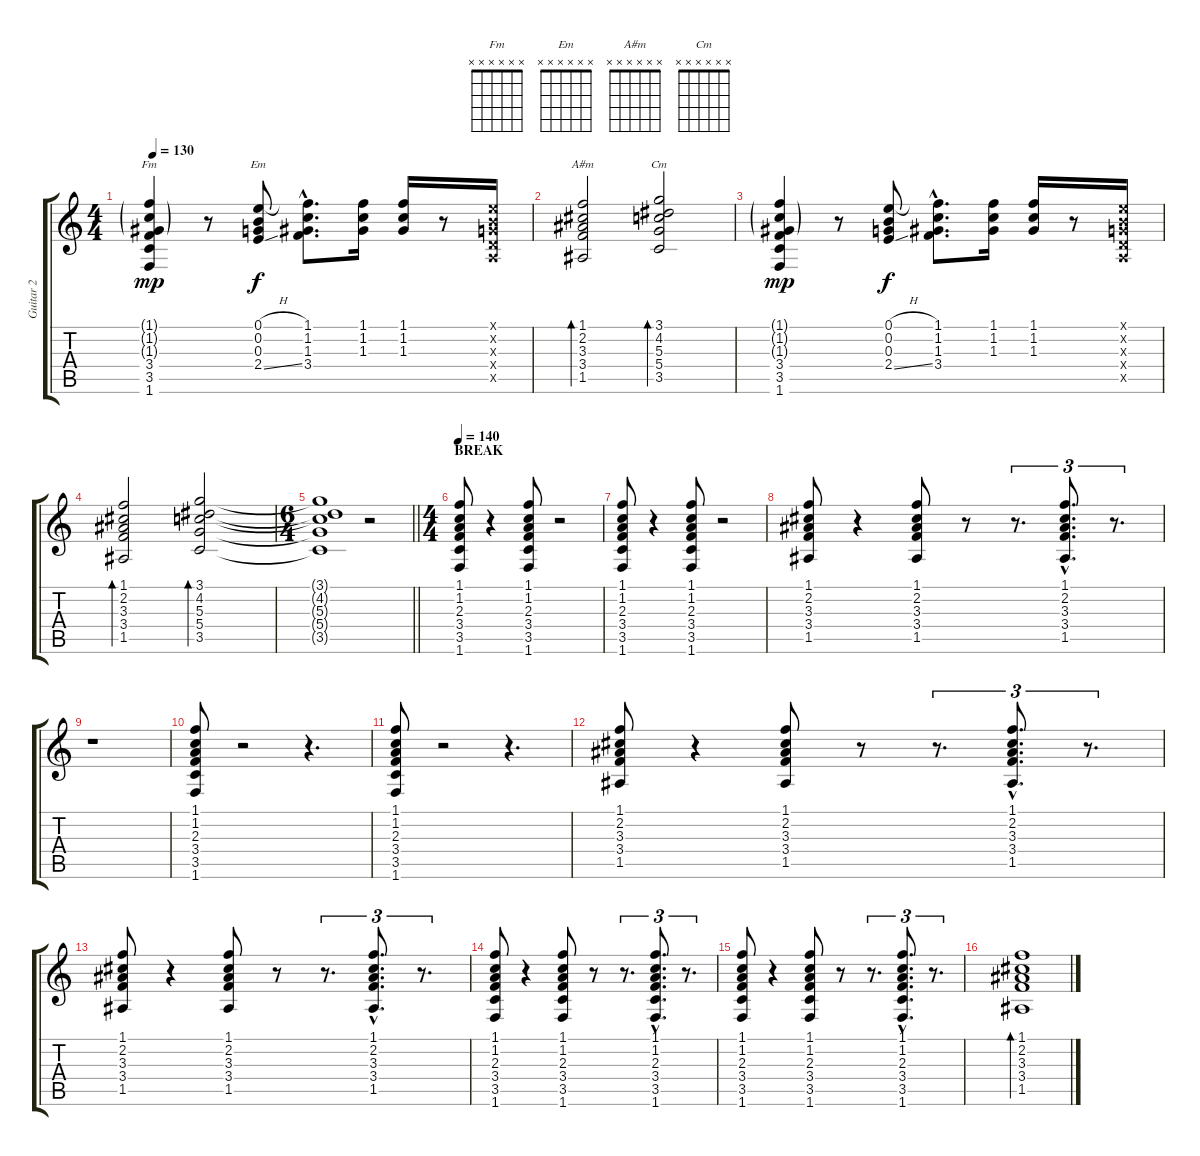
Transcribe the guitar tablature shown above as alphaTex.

\track ("Guitar 2" "Guitar 2") {instrument acousticguitarnylon}
\staff {score tabs}
\tuning (E4 B3 G3 D3 A2 E2) {hide}
\chord ("Fm" x x x x x x)
\chord ("Em" x x x x x x)
\chord ("A#m" x x x x x x)
\chord ("Cm" x x x x x x)
\ts (4 4)
\tempo 130
\clef g2
\ks c
(1.1{g} 1.2{g} 1.3{g} 3.4 3.5 1.6).4{ch "Fm" dy mp} r.8 (0.1{h} 0.2 0.3 2.4{ss}).8{ch "Em" dy f} (1.1{hac} 1.2{hac} 1.3{hac} 3.4{hac}).8{d} (1.1 1.2 1.3).16 (1.1 1.2 1.3).16 r.8 (0.1{x} 0.2{x} 0.3{x} 0.4{x} 0.5{x}).16 |
(1.1 2.2 3.3 3.4 1.5).2{bd 60 ch "A#m"} (3.1 4.2 5.3 5.4 3.5).2{bd 60 ch "Cm"} |
(1.1{g} 1.2{g} 1.3{g} 3.4 3.5 1.6).4{dy mp} r.8 (0.1{h} 0.2 0.3 2.4{ss}).8{dy f} (1.1{hac} 1.2{hac} 1.3{hac} 3.4{hac}).8{d} (1.1 1.2 1.3).16 (1.1 1.2 1.3).16 r.8 (0.1{x} 0.2{x} 0.3{x} 0.4{x} 0.5{x}).16 |
(1.1 2.2 3.3 3.4 1.5).2{bd 60} (3.1 4.2 5.3 5.4 3.5).2{bd 60} |
\ts (6 4)
\barLineRight lightlight
(3.1{t} 4.2{t} 5.3{t} 5.4{t} 3.5{t}).1 r.2 |
\ts (4 4)
\section ("" "BREAK")
\tempo 140
(1.1 1.2 2.3 3.4 3.5 1.6).8 r.4 (1.1 1.2 2.3 3.4 3.5 1.6).8 r.2 |
(1.1 1.2 2.3 3.4 3.5 1.6).8 r.4 (1.1 1.2 2.3 3.4 3.5 1.6).8 r.2 |
(1.1 2.2 3.3 3.4 1.5).8 r.4 (1.1 2.2 3.3 3.4 1.5).8 r.8 r.8{d tu (3 2)} (1.1{hac} 2.2{hac} 3.3{hac} 3.4{hac} 1.5{hac}).8{d tu (3 2)} r.8{d tu (3 2)} |
r.1 |
(1.1 1.2 2.3 3.4 3.5 1.6).8 r.2 r.4{d} |
(1.1 1.2 2.3 3.4 3.5 1.6).8 r.2 r.4{d} |
(1.1 2.2 3.3 3.4 1.5).8 r.4 (1.1 2.2 3.3 3.4 1.5).8 r.8 r.8{d tu (3 2)} (1.1{hac} 2.2{hac} 3.3{hac} 3.4{hac} 1.5{hac}).8{d tu (3 2)} r.8{d tu (3 2)} |
(1.1 2.2 3.3 3.4 1.5).8 r.4 (1.1 2.2 3.3 3.4 1.5).8 r.8 r.8{d tu (3 2)} (1.1{hac} 2.2{hac} 3.3{hac} 3.4{hac} 1.5{hac}).8{d tu (3 2)} r.8{d tu (3 2)} |
(1.1 1.2 2.3 3.4 3.5 1.6).8 r.4 (1.1 1.2 2.3 3.4 3.5 1.6).8 r.8 r.8{d tu (3 2)} (1.1{hac} 1.2{hac} 2.3{hac} 3.4{hac} 3.5{hac} 1.6{hac}).8{d tu (3 2)} r.8{d tu (3 2)} |
(1.1 1.2 2.3 3.4 3.5 1.6).8 r.4 (1.1 1.2 2.3 3.4 3.5 1.6).8 r.8 r.8{d tu (3 2)} (1.1{hac} 1.2{hac} 2.3{hac} 3.4{hac} 3.5{hac} 1.6{hac}).8{d tu (3 2)} r.8{d tu (3 2)} |
(1.1 2.2 3.3 3.4 1.5).1{bd 240}
